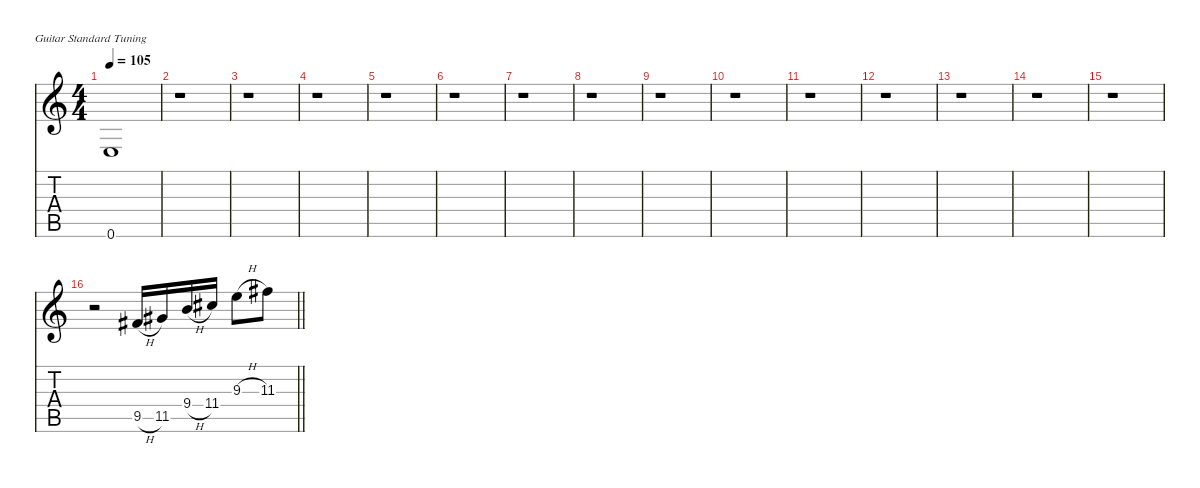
\defaultSystemsLayout 4
\hideDynamics
\bracketExtendMode nobrackets
\singleTrackTrackNamePolicy hidden
\multiTrackTrackNamePolicy hidden
\otherSystemsTrackNameOrientation horizontal
\track ("Page (Solo and Fills)" "od.guit.") {defaultSystemsLayout 8 instrument overdrivenguitar}
\staff {score tabs}
\tuning (E4 B3 G3 D3 A2 E2)
\ts (4 4)
\tempo 105
\clef g2
\ks c
0.6{t}.1{dy f beam Up} |
r.1{beam Down} |
r.1{beam Down} |
r.1{beam Down} |
r.1{beam Down} |
r.1{beam Down} |
r.1{beam Down} |
r.1{beam Down} |
r.1{beam Down} |
r.1{beam Down} |
r.1{beam Down} |
r.1{beam Down} |
r.1{beam Down} |
r.1{beam Down} |
r.1{beam Down} |
\barLineRight lightlight
r.2{beam Down} 9.5{h acc #}.16{beam Up} 11.5{acc #}.16{beam Up} 9.4{h}.16{beam Up} 11.4{acc #}.16{beam Up} 9.3{h}.8{beam Down} 11.3{acc #}.8{beam Down}
